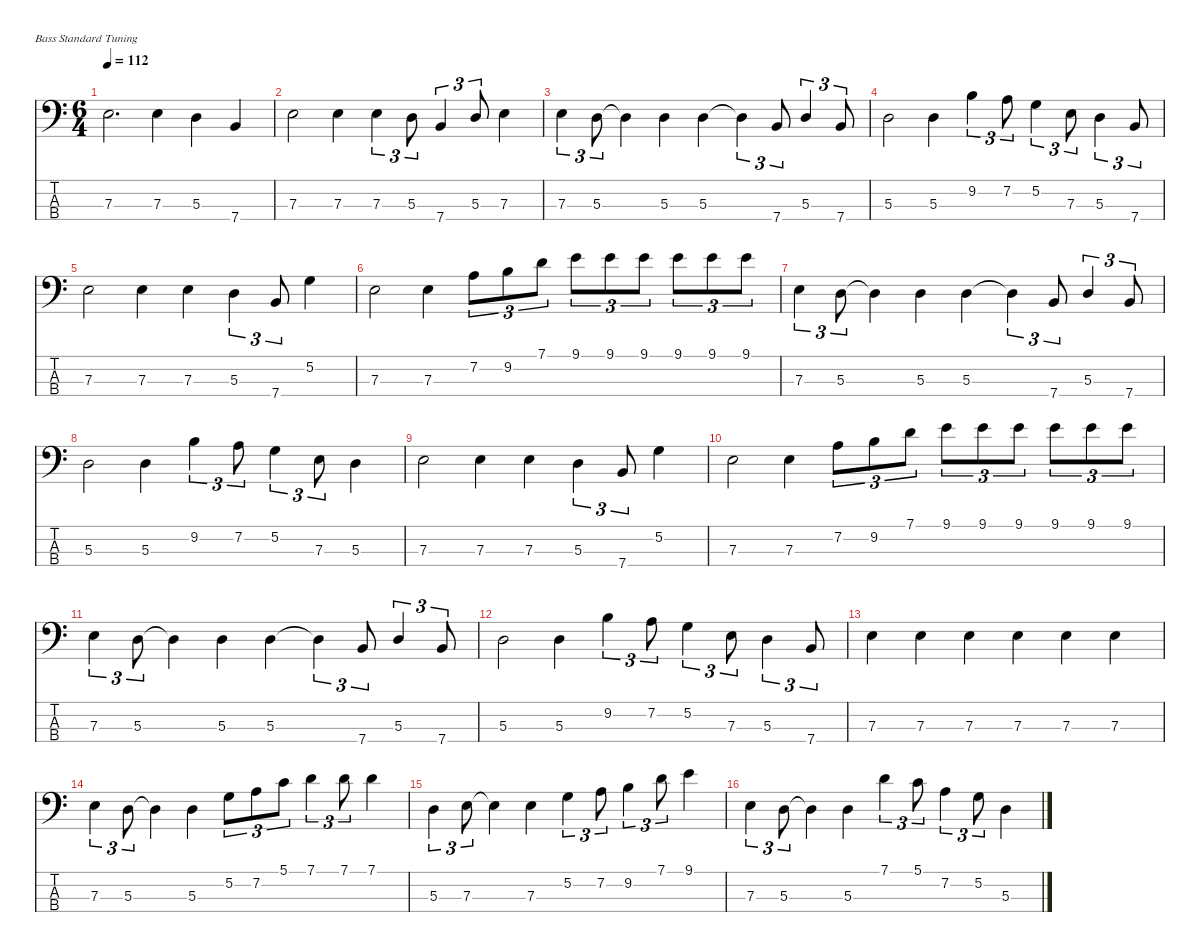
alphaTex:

\defaultSystemsLayout 4
\hideDynamics
\bracketExtendMode nobrackets
\singleTrackTrackNamePolicy hidden
\multiTrackTrackNamePolicy hidden
\firstSystemTrackNameMode fullname
\firstSystemTrackNameOrientation horizontal
\otherSystemsTrackNameOrientation horizontal
\track ("Bass" "el.bs.") {instrument electricbassfinger}
\staff {score tabs}
\tuning (G2 D2 A1 E1)
\ts (6 4)
\tempo 112
\clef f4
\ks c
7.3.2{d dy fff instrument electricbassfinger beam Down} 7.3.4{beam Down} 5.3.4{beam Down} 7.4.4{beam Up} |
7.3.2{beam Down} 7.3.4{beam Down} 7.3.4{tu (3 2) beam Down} 5.3.8{tu (3 2) beam Down} 7.4.4{tu (3 2) beam Up} 5.3.8{tu (3 2) beam Up} 7.3.4{beam Down} |
7.3.4{tu (3 2) beam Down} 5.3.8{tu (3 2) beam Down} 5.3{t}.4{dy f beam Down} 5.3.4{dy fff beam Down} 5.3.4{beam Down} 5.3{t}.4{tu (3 2) dy f beam Down} 7.4.8{tu (3 2) dy fff beam Up} 5.3.4{tu (3 2) beam Up} 7.4.8{tu (3 2) beam Up} |
5.3.2{beam Down} 5.3.4{beam Down} 9.2.4{tu (3 2) beam Down} 7.2.8{tu (3 2) beam Down} 5.2.4{tu (3 2) beam Down} 7.3.8{tu (3 2) beam Down} 5.3.4{tu (3 2) beam Down} 7.4.8{tu (3 2) beam Up} |
7.3.2{beam Down} 7.3.4{beam Down} 7.3.4{beam Down} 5.3.4{tu (3 2) beam Down} 7.4.8{tu (3 2) beam Up} 5.2.4{beam Down} |
7.3.2{beam Down} 7.3.4{beam Down} 7.2.8{tu (3 2) beam Down} 9.2.8{tu (3 2) beam Down} 7.1.8{tu (3 2) beam Down} 9.1.8{tu (3 2) beam Down} 9.1.8{tu (3 2) beam Down} 9.1.8{tu (3 2) beam Down} 9.1.8{tu (3 2) beam Down} 9.1.8{tu (3 2) beam Down} 9.1.8{tu (3 2) beam Down} |
7.3.4{tu (3 2) beam Down} 5.3.8{tu (3 2) beam Down} 5.3{t}.4{dy f beam Down} 5.3.4{dy fff beam Down} 5.3.4{beam Down} 5.3{t}.4{tu (3 2) dy f beam Down} 7.4.8{tu (3 2) dy fff beam Up} 5.3.4{tu (3 2) beam Up} 7.4.8{tu (3 2) beam Up} |
5.3.2{beam Down} 5.3.4{beam Down} 9.2.4{tu (3 2) beam Down} 7.2.8{tu (3 2) beam Down} 5.2.4{tu (3 2) beam Down} 7.3.8{tu (3 2) beam Down} 5.3.4{beam Down} |
7.3.2{beam Down} 7.3.4{beam Down} 7.3.4{beam Down} 5.3.4{tu (3 2) beam Down} 7.4.8{tu (3 2) beam Up} 5.2.4{beam Down} |
7.3.2{beam Down} 7.3.4{beam Down} 7.2.8{tu (3 2) beam Down} 9.2.8{tu (3 2) beam Down} 7.1.8{tu (3 2) beam Down} 9.1.8{tu (3 2) beam Down} 9.1.8{tu (3 2) beam Down} 9.1.8{tu (3 2) beam Down} 9.1.8{tu (3 2) beam Down} 9.1.8{tu (3 2) beam Down} 9.1.8{tu (3 2) beam Down} |
7.3.4{tu (3 2) beam Down} 5.3.8{tu (3 2) beam Down} 5.3{t}.4{dy f beam Down} 5.3.4{dy fff beam Down} 5.3.4{beam Down} 5.3{t}.4{tu (3 2) dy f beam Down} 7.4.8{tu (3 2) dy fff beam Up} 5.3.4{tu (3 2) beam Up} 7.4.8{tu (3 2) beam Up} |
5.3.2{beam Down} 5.3.4{beam Down} 9.2.4{tu (3 2) beam Down} 7.2.8{tu (3 2) beam Down} 5.2.4{tu (3 2) beam Down} 7.3.8{tu (3 2) beam Down} 5.3.4{tu (3 2) beam Down} 7.4.8{tu (3 2) beam Up} |
7.3.4{beam Down} 7.3.4{beam Down} 7.3.4{beam Down} 7.3.4{beam Down} 7.3.4{beam Down} 7.3.4{beam Down} |
7.3.4{tu (3 2) beam Down} 5.3.8{tu (3 2) beam Down} 5.3{t}.4{dy f beam Down} 5.3.4{dy fff beam Down} 5.2.8{tu (3 2) beam Down} 7.2.8{tu (3 2) beam Down} 5.1.8{tu (3 2) beam Down} 7.1.4{tu (3 2) beam Down} 7.1.8{tu (3 2) beam Down} 7.1.4{beam Down} |
5.3.4{tu (3 2) beam Down} 7.3.8{tu (3 2) beam Down} 7.3{t}.4{dy f beam Down} 7.3.4{dy fff beam Down} 5.2.4{tu (3 2) beam Down} 7.2.8{tu (3 2) beam Down} 9.2.4{tu (3 2) beam Down} 7.1.8{tu (3 2) beam Down} 9.1.4{beam Down} |
7.3.4{tu (3 2) beam Down} 5.3.8{tu (3 2) beam Down} 5.3{t}.4{dy f beam Down} 5.3.4{dy fff beam Down} 7.1.4{tu (3 2) beam Down} 5.1.8{tu (3 2) beam Down} 7.2.4{tu (3 2) beam Down} 5.2.8{tu (3 2) beam Down} 5.3.4{beam Down}
